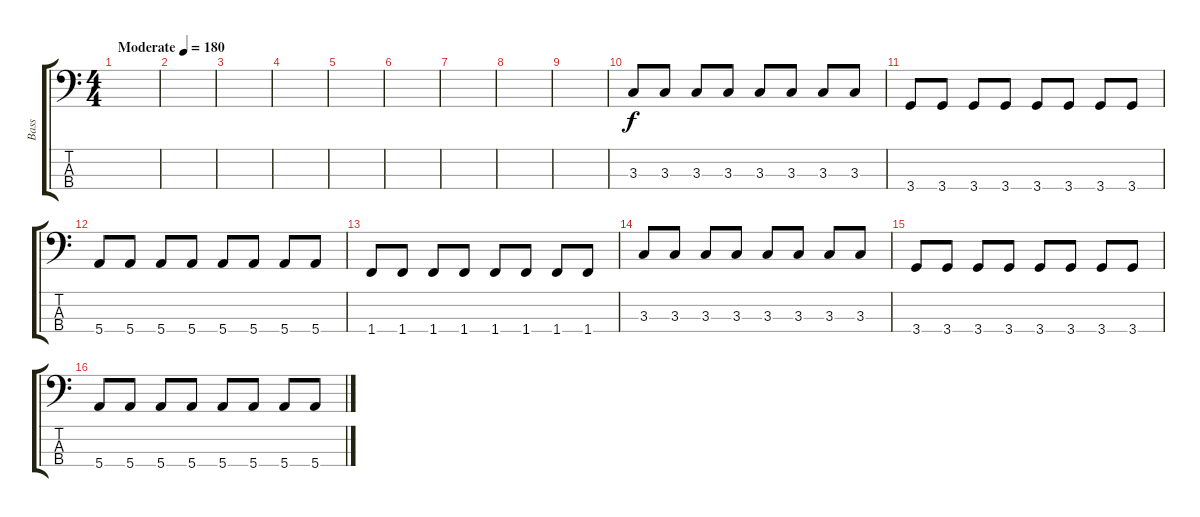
\track ("Bass" "Bass") {instrument electricbasspick}
\staff {score tabs}
\tuning (G2 D2 A1 E1) {hide}
\ts (4 4)
\tempo (180 "Moderate")
\clef f4
\ks c
|
|
|
|
|
|
|
|
|
3.3.8 3.3.8 3.3.8 3.3.8 3.3.8 3.3.8 3.3.8 3.3.8 |
3.4.8 3.4.8 3.4.8 3.4.8 3.4.8 3.4.8 3.4.8 3.4.8 |
5.4.8 5.4.8 5.4.8 5.4.8 5.4.8 5.4.8 5.4.8 5.4.8 |
1.4.8 1.4.8 1.4.8 1.4.8 1.4.8 1.4.8 1.4.8 1.4.8 |
3.3.8 3.3.8 3.3.8 3.3.8 3.3.8 3.3.8 3.3.8 3.3.8 |
3.4.8 3.4.8 3.4.8 3.4.8 3.4.8 3.4.8 3.4.8 3.4.8 |
5.4.8 5.4.8 5.4.8 5.4.8 5.4.8 5.4.8 5.4.8 5.4.8
